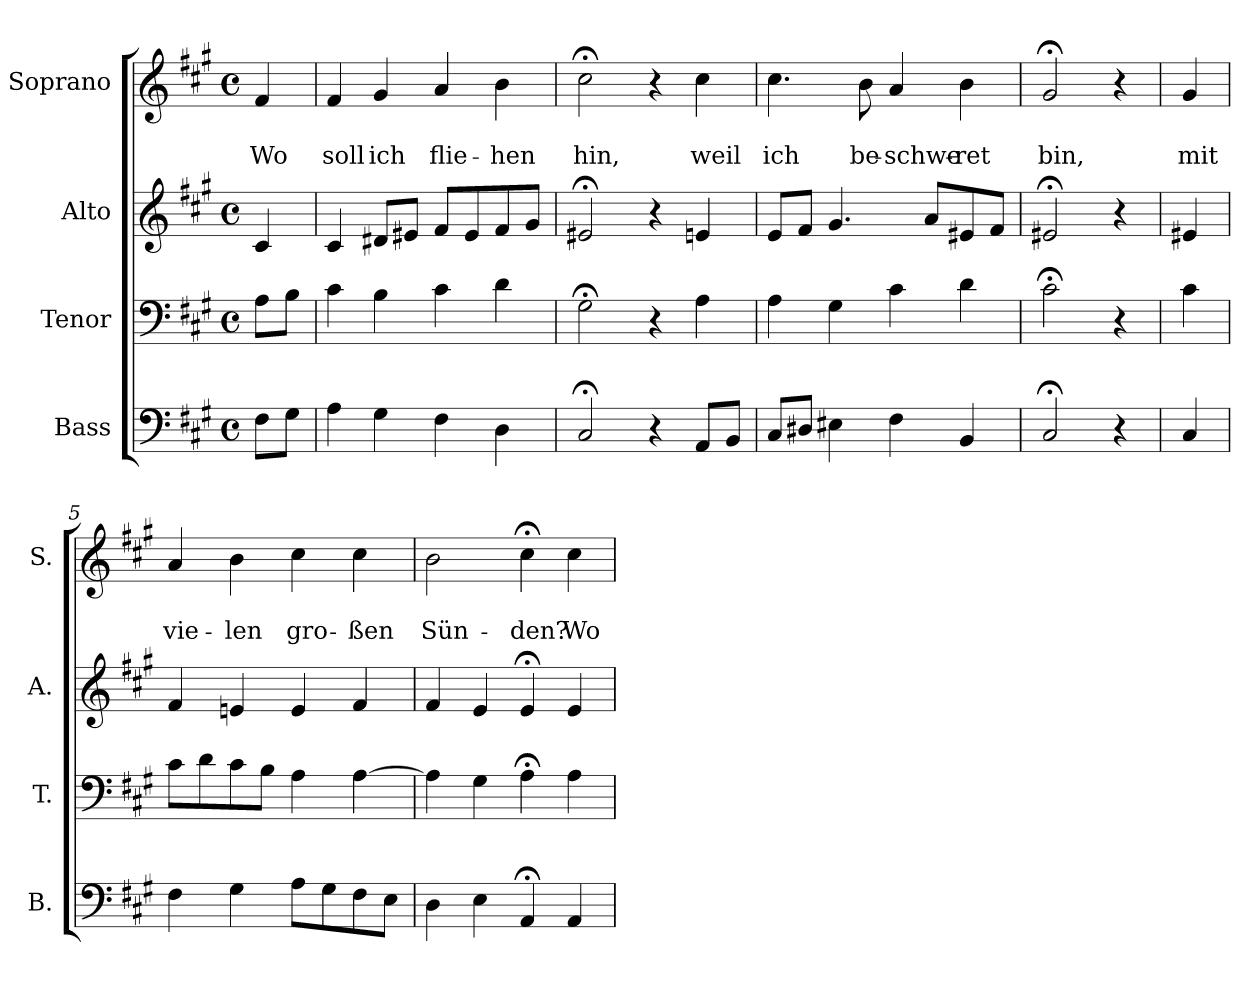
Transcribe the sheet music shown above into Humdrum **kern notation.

**kern	**kern	**kern	**kern	**text	**text
*part4	*part3	*part2	*part1	*part1	*part1
*staff4	*staff3	*staff2	*staff1	*staff1	*staff1
*I"Bass	*I"Tenor	*I"Alto	*I"Soprano	*	*
*I'B.	*I'T.	*I'A.	*I'S.	*	*
*clefF4	*clefF4	*clefG2	*clefG2	*	*
*k[f#c#g#]	*k[f#c#g#]	*k[f#c#g#]	*k[f#c#g#]	*	*
*f#:	*f#:	*f#:	*f#:	*	*
*M4/4	*M4/4	*M4/4	*M4/4	*	*
*met(c)	*met(c)	*met(c)	*met(c)	*	*
=	=	=	=	=	=
8F#\L	8A\L	4c#/	4f#/	.	Wo
8G#\J	8B\J	.	.	.	.
=1	=1	=1	=1	=1	=1
4A\	4c#\	4c#/	4f#/	.	soll
4G#\	4B\	8d#X/L	4g#/	.	ich
.	.	8e#X/J	.	.	.
4F#\	4c#\	8f#/L	4a/	.	flie-
.	.	8e#/	.	.	.
4D\	4d\	8f#/	4b\	.	-hen
.	.	8g#/J	.	.	.
=2	=2	=2	=2	=2	=2
2C#;</	2G#;<\	2e#X;</	2cc#;<\	.	hin,
4r	4r	4r	4r	.	.
8AA/L	4A\	4en/	4cc#\	.	weil
8BB/J	.	.	.	.	.
=3	=3	=3	=3	=3	=3
8C#/L	4A\	8e/L	4.cc#\	.	ich
8D#X/J	.	8f#/J	.	.	.
4E#X\	4G#\	4.g#/	.	.	.
.	.	.	8b\	.	be-
4F#\	4c#\	.	4a/	.	-schwe-
.	.	8a/L	.	.	.
4BB/	4d\	8e#X/	4b\	.	-ret
.	.	8f#/J	.	.	.
=4	=4	=4	=4	=4	=4
2C#;</	2c#;<\	2e#X;</	2g#;</	.	bin,
4r	4r	4r	4r	.	.
!!LO:LB:g=z
=4a	=4a	=4a	=4a	=4a	=4a
4C#/	4c#\	4e#X/	4g#/	.	mit
=5	=5	=5	=5	=5	=5
4F#\	8c#\L	4f#/	4a/	.	vie-
.	8d\	.	.	.	.
4G#\	8c#\	4en/	4b\	.	-len
.	8B\J	.	.	.	.
8A\L	4A\	4e/	4cc#\	.	gro-
8G#\	.	.	.	.	.
8F#\	[4A\	4f#/	4cc#\	.	-ßen
8E\J	.	.	.	.	.
=6	=6	=6	=6	=6	=6
4D\	4A\]	4f#/	2b\	.	Sün-
4E\	4G#\	4e/	.	.	.
4AA;</	4A;<\	4e;</	4cc#;<\	.	-den?
4AA/	4A\	4e/	4cc#\	.	Wo
=	=	=	=	=	=
*-	*-	*-	*-	*-	*-
